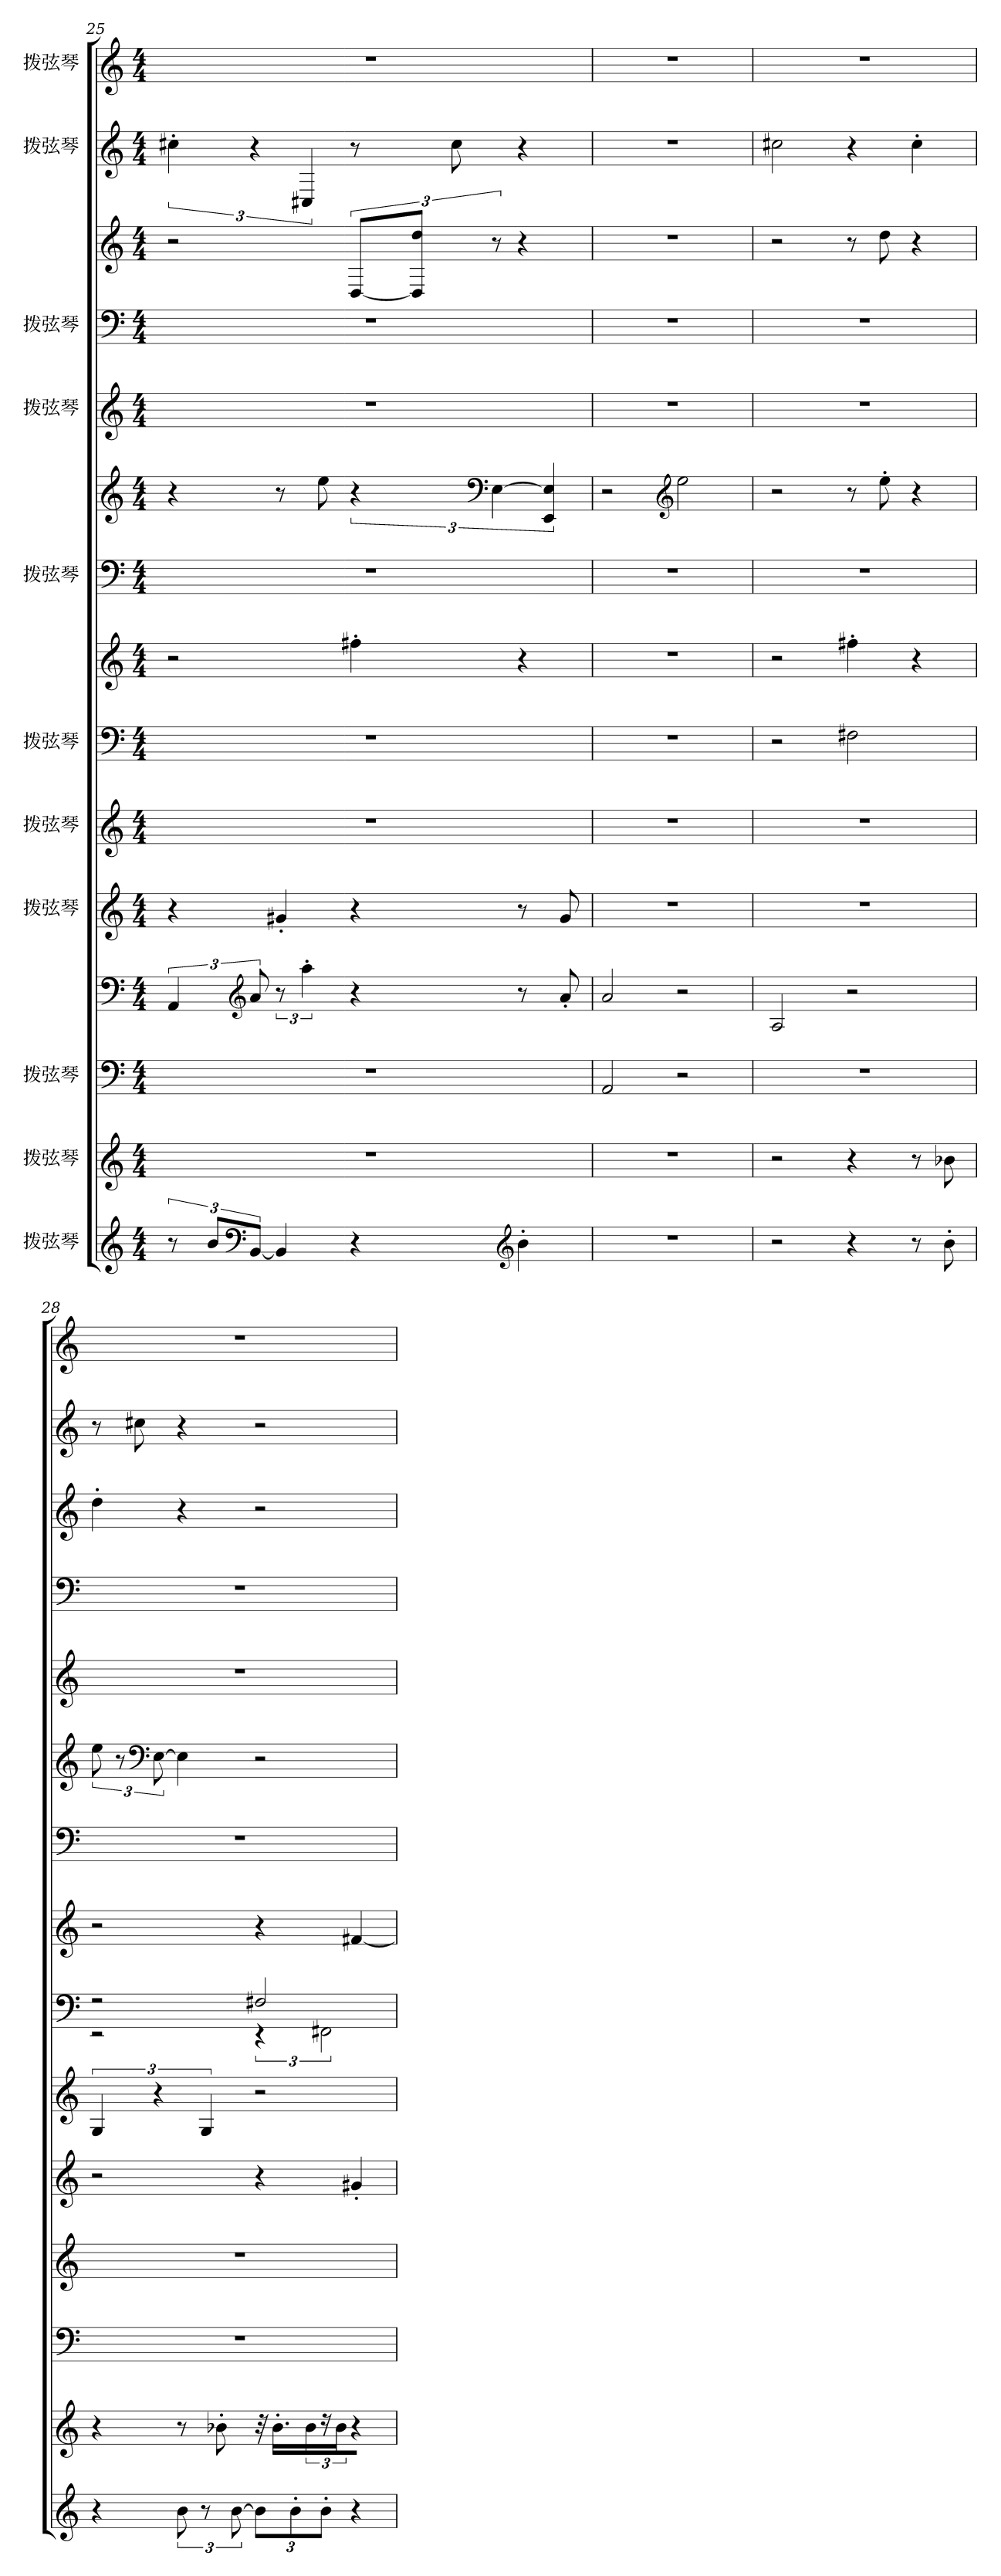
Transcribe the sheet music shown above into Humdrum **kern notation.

**kern	**kern	**kern	**kern	**kern	**kern	**kern	**kern	**kern	**kern	**kern	**kern	**kern	**kern	**kern
*part11	*part10	*part9	*part9	*part8	*part7	*part6	*part6	*part5	*part5	*part4	*part3	*part3	*part2	*part1
*staff15	*staff14	*staff13	*staff12	*staff11	*staff10	*staff9	*staff8	*staff7	*staff6	*staff5	*staff4	*staff3	*staff2	*staff1
*I"拨弦琴	*I"拨弦琴	*I"拨弦琴	*	*I"拨弦琴	*I"拨弦琴	*I"拨弦琴	*	*I"拨弦琴	*	*I"拨弦琴	*I"拨弦琴	*	*I"拨弦琴	*I"拨弦琴
*clefG2	*clefG2	*clefF4	*clefF4	*clefG2	*clefG2	*clefF4	*clefG2	*clefF4	*clefG2	*clefG2	*clefF4	*clefG2	*clefG2	*clefG2
*k[]	*k[]	*k[]	*k[]	*k[]	*k[]	*k[]	*k[]	*k[]	*k[]	*k[]	*k[]	*k[]	*k[]	*k[]
*M4/4	*M4/4	*M4/4	*M4/4	*M4/4	*M4/4	*M4/4	*M4/4	*M4/4	*M4/4	*M4/4	*M4/4	*M4/4	*M4/4	*M4/4
=25	=25	=25	=25	=25	=25	=25	=25	=25	=25	=25	=25	=25	=25	=25
12r	1r	1r	6AA/	4r	1r	1r	2r	1r	4r	1r	1r	2r	6cc#X'\	1r
12b/L	.	.	.	.	.	.	.	.	.	.	.	.	.	.
*clefF4	*	*	*clefG2	*	*	*	*	*	*	*	*	*	*	*
[12BB/J	.	.	12a/	.	.	.	.	.	.	.	.	.	6r	.
4BB/]	.	.	12r	4g#X'/	.	.	.	.	8r	.	.	.	.	.
.	.	.	6aa'\	.	.	.	.	.	.	.	.	.	6C#X/	.
.	.	.	.	.	.	.	.	.	8ee\	.	.	.	.	.
4r	.	.	4r	4r	.	.	4ff#X'\	.	6r	.	.	[12D/L	8r	.
.	.	.	.	.	.	.	.	.	.	.	.	12D/] 12dd/J	.	.
.	.	.	.	.	.	.	.	.	.	.	.	.	8cc#\	.
*	*	*	*	*	*	*	*	*	*clefF4	*	*	*	*	*
.	.	.	.	.	.	.	.	.	[6E\	.	.	12r	.	.
*clefG2	*	*	*	*	*	*	*	*	*	*	*	*	*	*
4b'\	.	.	8r	8r	.	.	4r	.	.	.	.	4r	4r	.
.	.	.	.	.	.	.	.	.	6EE/ 6E/]	.	.	.	.	.
.	.	.	8a'/	8g#/	.	.	.	.	.	.	.	.	.	.
=26	=26	=26	=26	=26	=26	=26	=26	=26	=26	=26	=26	=26	=26	=26
1r	1r	2AA/	2a/	1r	1r	1r	1r	1r	2r	1r	1r	1r	1r	1r
*	*	*	*	*	*	*	*	*	*clefG2	*	*	*	*	*
.	.	2r	2r	.	.	.	.	.	2ee\	.	.	.	.	.
!!LO:PB:g=z
=27	=27	=27	=27	=27	=27	=27	=27	=27	=27	=27	=27	=27	=27	=27
2r	2r	1r	2A/	1r	1r	2r	2r	1r	2r	1r	1r	2r	2cc#X\	1r
4r	4r	.	2r	.	.	2F#X\	4ff#X'\	.	8r	.	.	8r	4r	.
.	.	.	.	.	.	.	.	.	8ee'\	.	.	8dd\	.	.
8r	8r	.	.	.	.	.	4r	.	4r	.	.	4r	4cc#'\	.
8b'\	8b-X\	.	.	.	.	.	.	.	.	.	.	.	.	.
=28	=28	=28	=28	=28	=28	=28	=28	=28	=28	=28	=28	=28	=28	=28
*	*	*	*	*	*	*^	*	*	*	*	*	*	*	*
4r	4r	1r	1r	2r	6G/	2r	2r	2r	1r	12ee\	1r	1r	4dd'\	8r	1r
.	.	.	.	.	.	.	.	.	.	12r	.	.	.	.	.
.	.	.	.	.	.	.	.	.	.	.	.	.	.	8cc#X\	.
*	*	*	*	*	*	*	*	*	*	*clefF4	*	*	*	*	*
.	.	.	.	.	6r	.	.	.	.	[12E\	.	.	.	.	.
12b\	8r	.	.	.	.	.	.	.	.	4E\]	.	.	4r	4r	.
12r	.	.	.	.	6G/	.	.	.	.	.	.	.	.	.	.
.	8b-X'\	.	.	.	.	.	.	.	.	.	.	.	.	.	.
[12b\	.	.	.	.	.	.	.	.	.	.	.	.	.	.	.
*Xbrackettup	*	*	*	*	*	*	*	*	*	*	*	*	*	*	*
12b\L]	32r	.	.	4r	2r	2F#X/	6r	4r	.	2r	.	.	2r	2r	.
.	16.b-'\LL	.	.	.	.	.	.	.	.	.	.	.	.	.	.
12b'\	.	.	.	.	.	.	.	.	.	.	.	.	.	.	.
.	24b-\JJ	.	.	.	.	.	.	.	.	.	.	.	.	.	.
12b'\J	24r	.	.	.	.	.	3FF#X\	.	.	.	.	.	.	.	.
.	24b-\	.	.	.	.	.	.	.	.	.	.	.	.	.	.
4r	4r	.	.	4g#X'/	.	.	.	[4f#X/	.	.	.	.	.	.	.
*	*	*	*	*	*	*v	*v	*	*	*	*	*	*	*	*
=	=	=	=	=	=	=	=	=	=	=	=	=	=	=
*-	*-	*-	*-	*-	*-	*-	*-	*-	*-	*-	*-	*-	*-	*-
